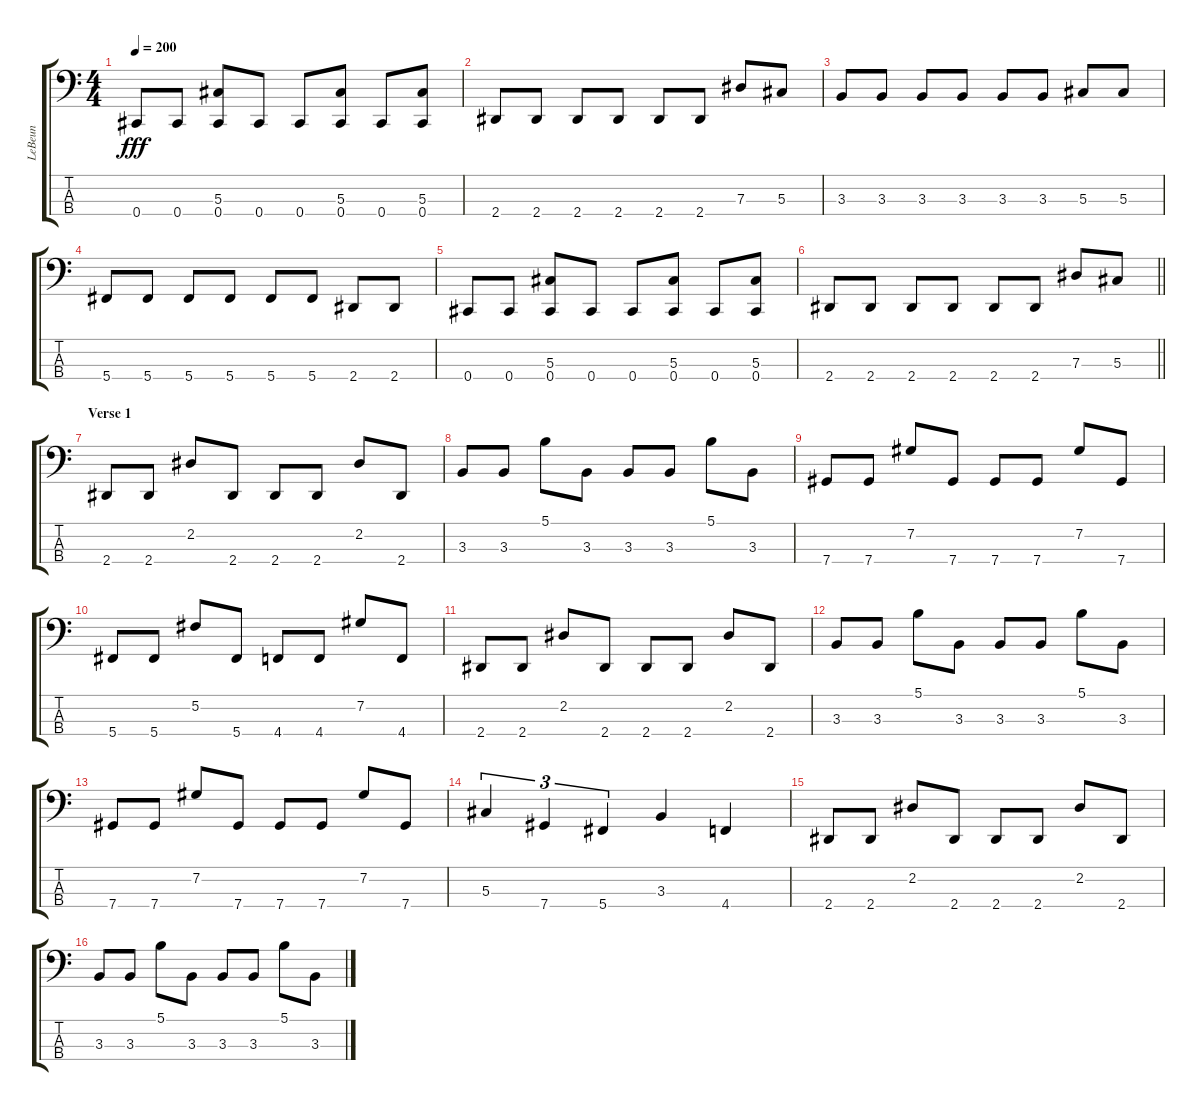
\track ("LeBeun" "LeBeun") {instrument electricbassfinger}
\staff {score tabs}
\tuning (Gb2 Db2 Ab1 Db1) {hide}
\ts (4 4)
\tempo 200
\clef f4
\ks c
0.4.8{dy fff} 0.4.8 (5.3 0.4).8 0.4.8 0.4.8 (5.3 0.4).8 0.4.8 (5.3 0.4).8 |
2.4.8 2.4.8 2.4.8 2.4.8 2.4.8 2.4.8 7.3.8 5.3.8 |
3.3.8 3.3.8 3.3.8 3.3.8 3.3.8 3.3.8 5.3.8 5.3.8 |
5.4.8 5.4.8 5.4.8 5.4.8 5.4.8 5.4.8 2.4.8 2.4.8 |
0.4.8 0.4.8 (5.3 0.4).8 0.4.8 0.4.8 (5.3 0.4).8 0.4.8 (5.3 0.4).8 |
\barLineRight lightlight
2.4.8 2.4.8 2.4.8 2.4.8 2.4.8 2.4.8 7.3.8 5.3.8 |
\section ("" "Verse 1")
2.4.8 2.4.8 2.2.8 2.4.8 2.4.8 2.4.8 2.2.8 2.4.8 |
3.3.8 3.3.8 5.1.8 3.3.8 3.3.8 3.3.8 5.1.8 3.3.8 |
7.4.8 7.4.8 7.2.8 7.4.8 7.4.8 7.4.8 7.2.8 7.4.8 |
5.4.8 5.4.8 5.2.8 5.4.8 4.4.8 4.4.8 7.2.8 4.4.8 |
2.4.8 2.4.8 2.2.8 2.4.8 2.4.8 2.4.8 2.2.8 2.4.8 |
3.3.8 3.3.8 5.1.8 3.3.8 3.3.8 3.3.8 5.1.8 3.3.8 |
7.4.8 7.4.8 7.2.8 7.4.8 7.4.8 7.4.8 7.2.8 7.4.8 |
5.3.4{tu (3 2)} 7.4.4{tu (3 2)} 5.4.4{tu (3 2)} 3.3.4 4.4.4 |
2.4.8 2.4.8 2.2.8 2.4.8 2.4.8 2.4.8 2.2.8 2.4.8 |
3.3.8 3.3.8 5.1.8 3.3.8 3.3.8 3.3.8 5.1.8 3.3.8
